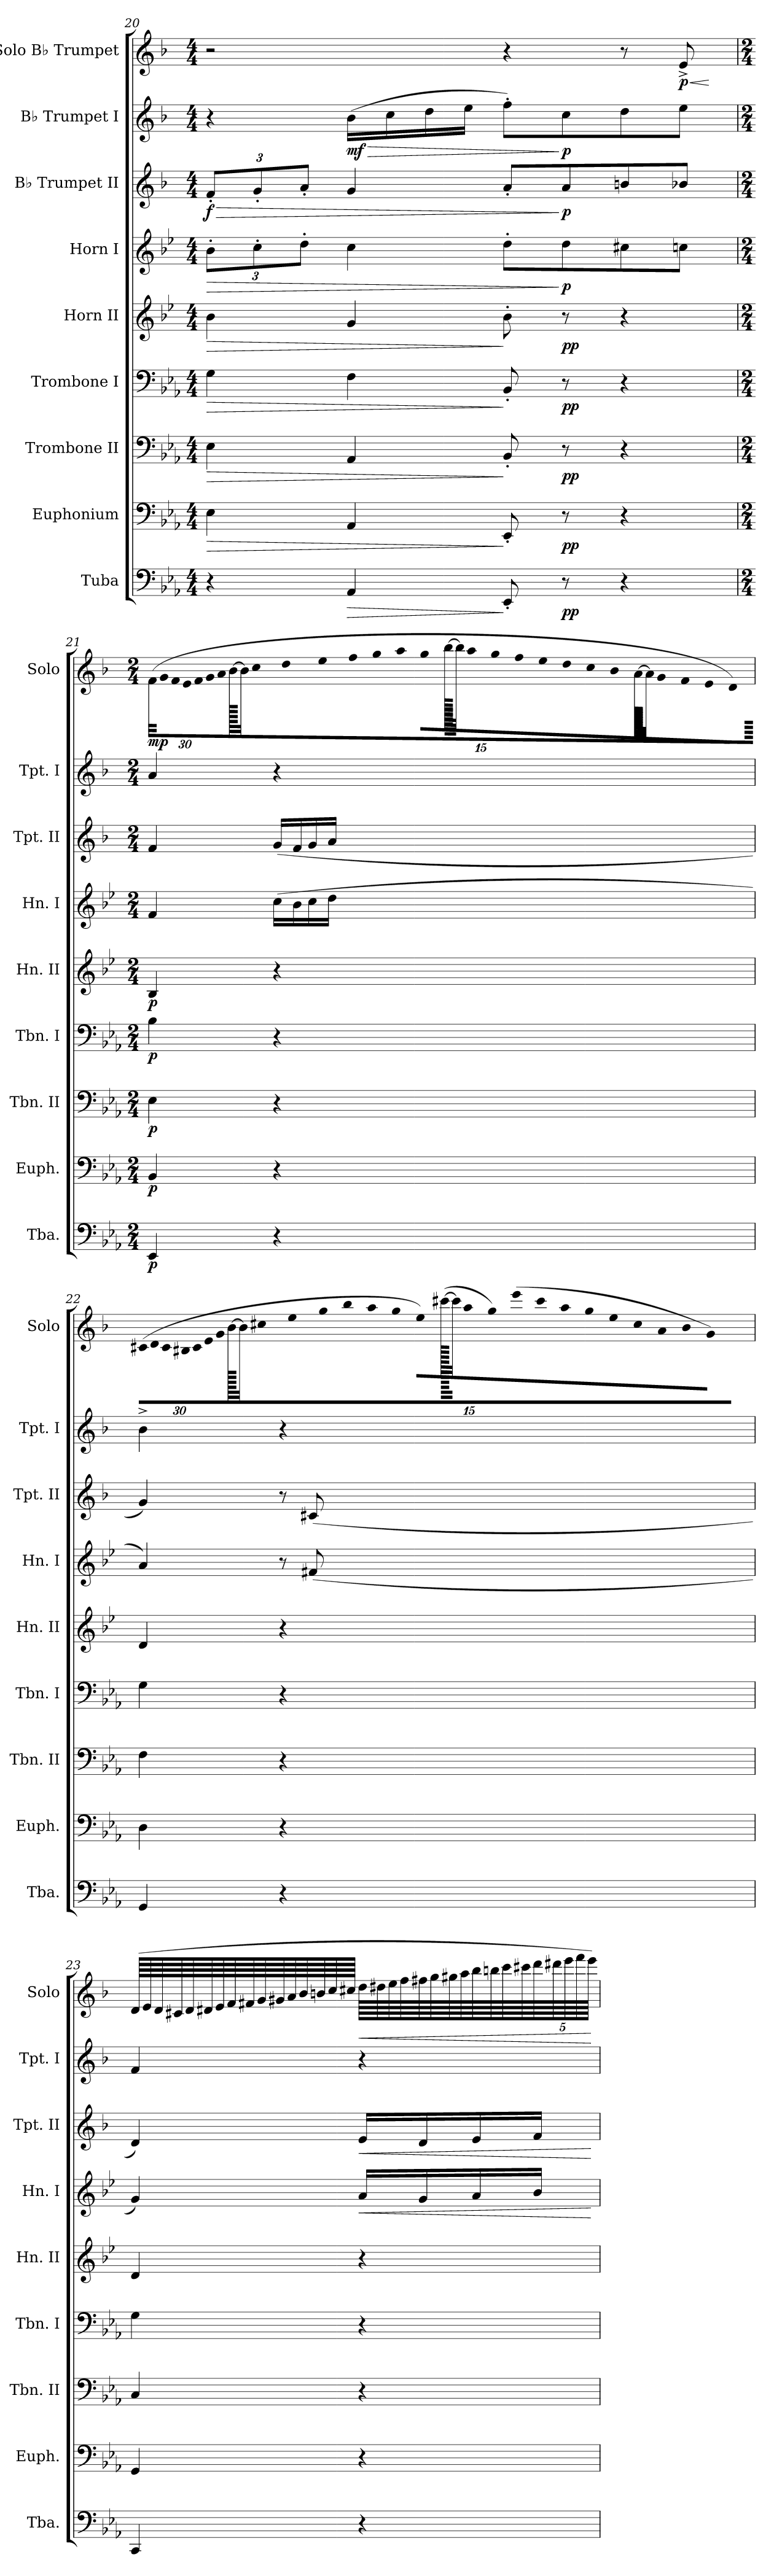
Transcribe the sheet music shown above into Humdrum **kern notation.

**kern	**dynam	**kern	**dynam	**kern	**dynam	**kern	**dynam	**kern	**dynam	**kern	**dynam	**kern	**dynam	**kern	**dynam	**kern	**dynam
*part9	*part9	*part8	*part8	*part7	*part7	*part6	*part6	*part5	*part5	*part4	*part4	*part3	*part3	*part2	*part2	*part1	*part1
*staff9	*staff9	*staff8	*staff8	*staff7	*staff7	*staff6	*staff6	*staff5	*staff5	*staff4	*staff4	*staff3	*staff3	*staff2	*staff2	*staff1	*staff1
*I"Tuba	*	*I"Euphonium	*	*I"Trombone II	*	*I"Trombone I	*	*I"Horn II	*	*I"Horn I	*	*I"B♭ Trumpet II	*	*I"B♭ Trumpet I	*	*I"Solo B♭ Trumpet	*
*I'Tba.	*	*I'Euph.	*	*I'Tbn. II	*	*I'Tbn. I	*	*I'Hn. II	*	*I'Hn. I	*	*I'Tpt. II	*	*I'Tpt. I	*	*I'Solo	*
*clefF4	*	*clefF4	*	*clefF4	*	*clefF4	*	*clefG2	*	*clefG2	*	*clefG2	*	*clefG2	*	*clefG2	*
*	*	*	*	*	*	*	*	*ITrd4c7	*	*ITrd4c7	*	*ITrd1c2	*	*ITrd1c2	*	*ITrd1c2	*
*k[b-e-a-]	*	*k[b-e-a-]	*	*k[b-e-a-]	*	*k[b-e-a-]	*	*k[b-e-a-]	*	*k[b-e-a-]	*	*k[b-e-a-]	*	*k[b-e-a-]	*	*k[b-e-a-]	*
*M4/4	*	*M4/4	*	*M4/4	*	*M4/4	*	*M4/4	*	*M4/4	*	*M4/4	*	*M4/4	*	*M4/4	*
=20	=20	=20	=20	=20	=20	=20	=20	=20	=20	=20	=20	=20	=20	=20	=20	=20	=20
!	!	!	!LO:HP:b	!	!LO:HP:b	!	!LO:HP:b	!	!LO:HP:b	!	!	!	!	!	!	!	!
*	*	*	*	*	*	*	*	*	*	*Xbrackettup	*	*	*	*	*	*	*
!	!	!	!	!	!	!	!	!	!	!	!LO:HP:b	!	!	!	!	!	!
*	*	*	*	*	*	*	*	*	*	*	*	*Xbrackettup	*	*	*	*	*
!	!	!	!	!	!	!	!	!	!	!	!	!	!LO:HP:b	!	!	!	!
!	!	!	!	!	!	!	!	!	!	!	!	!	!LO:DY:n=1:b	!	!	!	!
*	*	*	*	*	*	*	*	*	*	*	*	*	*	*	*	*^	*
4r	.	4E-\	>	4E-\	>	4G\	>	4e-\	>	12e-'\L	>	12e-'/L	> f	4r	.	2r	2ryy	.
.	.	.	.	.	.	.	.	.	.	12f'\	.	12f'/	.	.	.	.	.	.
.	.	.	.	.	.	.	.	.	.	12g'\J	.	12g'/J	.	.	.	.	.	.
!	!LO:HP:b	!	!	!	!	!	!	!	!	!	!	!	!	!	!LO:HP:b	!	!	!
!	!	!	!	!	!	!	!	!	!	!	!	!	!	!	!LO:DY:n=1:b	!	!	!
4AA-/	>	4AA-/	.	4AA-/	.	4F\	.	4c/	.	4f\	.	4f/	.	(>16a-\LL	> mf	.	.	.
.	.	.	.	.	.	.	.	.	.	.	.	.	.	16b-\	.	.	.	.
.	.	.	.	.	.	.	.	.	.	.	.	.	.	16cc\	.	.	.	.
.	.	.	.	.	.	.	.	.	.	.	.	.	.	16dd\JJ	.	.	.	.
8EE-'/	]	8EE-'/	]	8BB-'/	]	8BB-'/	]	8e-'\	]	8g'\L	.	8g'/L	.	8ee-'\L)	.	4r	8ryy	.
*	*	*	*	*	*	*	*	*	*	*	*	*	*	*	*	*MM65	*	*
!	!LO:DY:b	!	!LO:DY:b	!	!LO:DY:b	!	!LO:DY:b	!	!LO:DY:b	!	!LO:DY:n=1:b	!	!LO:DY:n=2:b	!	!LO:DY:n=2:b	!	!	!
8r	pp	8r	pp	8r	pp	8r	pp	8r	pp	8g\	] p	8g/	] p	8b-\	] p	.	4.ryy	.
*	*	*	*	*	*	*	*	*	*	*	*	*	*	*	*	*MM55	*	*
4r	.	4r	.	4r	.	4r	.	4r	.	8f#X\	.	8an/	.	8cc\	.	8r	.	.
*	*	*	*	*	*	*	*	*	*	*	*	*	*	*	*	*MM45	*	*
!	!	!	!	!	!	!	!	!	!	!	!	!	!	!	!	!	!	!LO:HP:b
!	!	!	!	!	!	!	!	!	!	!	!	!	!	!	!	!	!	!LO:DY:n=1:b
.	.	.	.	.	.	.	.	.	.	8fn\J	.	8a-X/J	.	8dd\J	.	8d^/	.	< p
.	.	.	.	.	.	.	.	.	.	.	.	.	.	.	.	.	.	[
*	*	*	*	*	*	*	*	*	*	*	*	*	*	*	*	*v	*v	*
!!LO:PB:g=z
=21	=21	=21	=21	=21	=21	=21	=21	=21	=21	=21	=21	=21	=21	=21	=21	=21	=21
!!LO:REH:place=s1:a:B:fs=14:t=21
*M2/4	*	*M2/4	*	*M2/4	*	*M2/4	*	*M2/4	*	*M2/4	*	*M2/4	*	*M2/4	*	*M2/4	*
*	*	*	*	*	*	*	*	*	*	*	*	*	*	*	*	*Xbrackettup	*
*	*	*	*	*	*	*	*	*	*	*	*	*	*	*	*	*MM40	*
*	*	*	*	*	*	*	*	*	*	*	*	*	*	*	*	*^	*
!	!	!	!	!	!	!	!	!	!	!	!	!	!	!	!	!LO:TX:a:B:t=Slow, Freely	!	!
!	!LO:DY:b	!	!LO:DY:b	!	!LO:DY:b	!	!LO:DY:b	!	!LO:DY:b	!	!	!	!	!	!	!LO:N:vis=32	!	!LO:DY:b
*	*	*	*	*	*	*	*	*	*	*	*	*	*	*	*	*v	*v	*
4EE-/	p	4BB-/	p	4E-\	p	4B-\	p	4E-/	p	4B-/	.	4e-/	.	4g/	.	(>960%17e-\LLL	mp
!	!	!	!	!	!	!	!	!	!	!	!	!	!	!	!	!LO:N:vis=32	!
.	.	.	.	.	.	.	.	.	.	.	.	.	.	.	.	960%17f\	.
!	!	!	!	!	!	!	!	!	!	!	!	!	!	!	!	!LO:N:vis=32	!
.	.	.	.	.	.	.	.	.	.	.	.	.	.	.	.	960%17e-\	.
!	!	!	!	!	!	!	!	!	!	!	!	!	!	!	!	!LO:N:vis=32	!
.	.	.	.	.	.	.	.	.	.	.	.	.	.	.	.	960%17d\	.
!	!	!	!	!	!	!	!	!	!	!	!	!	!	!	!	!LO:N:vis=32	!
.	.	.	.	.	.	.	.	.	.	.	.	.	.	.	.	960%17e-\	.
!	!	!	!	!	!	!	!	!	!	!	!	!	!	!	!	!LO:N:vis=32	!
.	.	.	.	.	.	.	.	.	.	.	.	.	.	.	.	960%17f\	.
!	!	!	!	!	!	!	!	!	!	!	!	!	!	!	!	!LO:N:vis=32	!
.	.	.	.	.	.	.	.	.	.	.	.	.	.	.	.	960%17g\	.
.	.	.	.	.	.	.	.	.	.	.	.	.	.	.	.	[960a-\	.
.	.	.	.	.	.	.	.	.	.	.	.	.	.	.	.	60a-\]	.
!	!	!	!	!	!	!	!	!	!	!	!	!	!	!	!	!LO:N:vis=32	!
.	.	.	.	.	.	.	.	.	.	.	.	.	.	.	.	960%17b-\	.
!	!	!	!	!	!	!	!	!	!	!	!	!	!	!	!	!LO:N:vis=32	!
.	.	.	.	.	.	.	.	.	.	.	.	.	.	.	.	960%17cc\	.
!	!	!	!	!	!	!	!	!	!	!	!	!	!	!	!	!LO:N:vis=32	!
.	.	.	.	.	.	.	.	.	.	.	.	.	.	.	.	960%17dd\	.
!	!	!	!	!	!	!	!	!	!	!	!	!	!	!	!	!LO:N:vis=32	!
.	.	.	.	.	.	.	.	.	.	.	.	.	.	.	.	960%17ee-\	.
!	!	!	!	!	!	!	!	!	!	!	!	!	!	!	!	!LO:N:vis=32	!
.	.	.	.	.	.	.	.	.	.	.	.	.	.	.	.	960%17ff\	.
!	!	!	!	!	!	!	!	!	!	!	!	!	!	!	!	!LO:N:vis=32	!
.	.	.	.	.	.	.	.	.	.	.	.	.	.	.	.	960%17gg\JJJ	.
!	!	!	!	!	!	!	!	!	!	!	!	!	!	!	!	!LO:N:vis=32	!
.	.	.	.	.	.	.	.	.	.	.	.	.	.	.	.	960%17ff\LLL	.
4r	.	4r	.	4r	.	4r	.	4r	.	(>16f\LL	.	(<16f/LL	.	4r	.	.	.
.	.	.	.	.	.	.	.	.	.	.	.	.	.	.	.	[960aa-\	.
.	.	.	.	.	.	.	.	.	.	.	.	.	.	.	.	60aa-\]	.
!	!	!	!	!	!	!	!	!	!	!	!	!	!	!	!	!LO:N:vis=32	!
.	.	.	.	.	.	.	.	.	.	.	.	.	.	.	.	960%17gg\	.
!	!	!	!	!	!	!	!	!	!	!	!	!	!	!	!	!LO:N:vis=32	!
.	.	.	.	.	.	.	.	.	.	.	.	.	.	.	.	960%17ff\	.
.	.	.	.	.	.	.	.	.	.	16e-\	.	16e-/	.	.	.	.	.
!	!	!	!	!	!	!	!	!	!	!	!	!	!	!	!	!LO:N:vis=32	!
.	.	.	.	.	.	.	.	.	.	.	.	.	.	.	.	960%17ee-\	.
!	!	!	!	!	!	!	!	!	!	!	!	!	!	!	!	!LO:N:vis=32	!
.	.	.	.	.	.	.	.	.	.	.	.	.	.	.	.	960%17dd\	.
!	!	!	!	!	!	!	!	!	!	!	!	!	!	!	!	!LO:N:vis=32	!
.	.	.	.	.	.	.	.	.	.	.	.	.	.	.	.	960%17cc\	.
!	!	!	!	!	!	!	!	!	!	!	!	!	!	!	!	!LO:N:vis=32	!
.	.	.	.	.	.	.	.	.	.	.	.	.	.	.	.	960%17b-\	.
.	.	.	.	.	.	.	.	.	.	16f\	.	16f/	.	.	.	.	.
!	!	!	!	!	!	!	!	!	!	!	!	!	!	!	!	!LO:N:vis=32	!
.	.	.	.	.	.	.	.	.	.	.	.	.	.	.	.	960%17a-\	.
.	.	.	.	.	.	.	.	.	.	.	.	.	.	.	.	[960g\	.
.	.	.	.	.	.	.	.	.	.	.	.	.	.	.	.	60g\]	.
!	!	!	!	!	!	!	!	!	!	!	!	!	!	!	!	!LO:N:vis=32	!
.	.	.	.	.	.	.	.	.	.	.	.	.	.	.	.	960%17f\	.
.	.	.	.	.	.	.	.	.	.	16g\JJ	.	16g/JJ	.	.	.	.	.
!	!	!	!	!	!	!	!	!	!	!	!	!	!	!	!	!LO:N:vis=32	!
.	.	.	.	.	.	.	.	.	.	.	.	.	.	.	.	960%17e-\	.
!	!	!	!	!	!	!	!	!	!	!	!	!	!	!	!	!LO:N:vis=32	!
.	.	.	.	.	.	.	.	.	.	.	.	.	.	.	.	960%17d\	.
!	!	!	!	!	!	!	!	!	!	!	!	!	!	!	!	!LO:N:vis=32	!
.	.	.	.	.	.	.	.	.	.	.	.	.	.	.	.	960%17c\JJJ)	.
.	.	.	.	.	.	.	.	.	.	.	.	.	.	.	.	240ryy	.
!!LO:PB:g=z
=22	=22	=22	=22	=22	=22	=22	=22	=22	=22	=22	=22	=22	=22	=22	=22	=22	=22
!	!	!	!	!	!	!	!	!	!	!	!	!	!	!	!	!LO:N:vis=32	!
4GG/	.	4D\	.	4F\	.	4G\	.	4G/	.	4d/)	.	4f/)	.	4a-^\	.	(>960%17Bn\LLL	.
!	!	!	!	!	!	!	!	!	!	!	!	!	!	!	!	!LO:N:vis=32	!
.	.	.	.	.	.	.	.	.	.	.	.	.	.	.	.	960%17c\	.
!	!	!	!	!	!	!	!	!	!	!	!	!	!	!	!	!LO:N:vis=32	!
.	.	.	.	.	.	.	.	.	.	.	.	.	.	.	.	960%17B\	.
!	!	!	!	!	!	!	!	!	!	!	!	!	!	!	!	!LO:N:vis=32	!
.	.	.	.	.	.	.	.	.	.	.	.	.	.	.	.	960%17A#X\	.
!	!	!	!	!	!	!	!	!	!	!	!	!	!	!	!	!LO:N:vis=32	!
.	.	.	.	.	.	.	.	.	.	.	.	.	.	.	.	960%17B\	.
!	!	!	!	!	!	!	!	!	!	!	!	!	!	!	!	!LO:N:vis=32	!
.	.	.	.	.	.	.	.	.	.	.	.	.	.	.	.	960%17d\	.
!	!	!	!	!	!	!	!	!	!	!	!	!	!	!	!	!LO:N:vis=32	!
.	.	.	.	.	.	.	.	.	.	.	.	.	.	.	.	960%17f\	.
.	.	.	.	.	.	.	.	.	.	.	.	.	.	.	.	[960a-\	.
.	.	.	.	.	.	.	.	.	.	.	.	.	.	.	.	60a-\]	.
!	!	!	!	!	!	!	!	!	!	!	!	!	!	!	!	!LO:N:vis=32	!
.	.	.	.	.	.	.	.	.	.	.	.	.	.	.	.	960%17bn\	.
!	!	!	!	!	!	!	!	!	!	!	!	!	!	!	!	!LO:N:vis=32	!
.	.	.	.	.	.	.	.	.	.	.	.	.	.	.	.	960%17dd\	.
!	!	!	!	!	!	!	!	!	!	!	!	!	!	!	!	!LO:N:vis=32	!
.	.	.	.	.	.	.	.	.	.	.	.	.	.	.	.	960%17ff\	.
!	!	!	!	!	!	!	!	!	!	!	!	!	!	!	!	!LO:N:vis=32	!
.	.	.	.	.	.	.	.	.	.	.	.	.	.	.	.	960%17aa-\	.
!	!	!	!	!	!	!	!	!	!	!	!	!	!	!	!	!LO:N:vis=32	!
.	.	.	.	.	.	.	.	.	.	.	.	.	.	.	.	960%17gg\	.
!	!	!	!	!	!	!	!	!	!	!	!	!	!	!	!	!LO:N:vis=32	!
.	.	.	.	.	.	.	.	.	.	.	.	.	.	.	.	960%17ff\JJJ	.
!	!	!	!	!	!	!	!	!	!	!	!	!	!	!	!	!LO:N:vis=32	!
.	.	.	.	.	.	.	.	.	.	.	.	.	.	.	.	960%17dd\LLL)	.
4r	.	4r	.	4r	.	4r	.	4r	.	8r	.	8r	.	4r	.	.	.
.	.	.	.	.	.	.	.	.	.	.	.	.	.	.	.	(>[960bbn\	.
.	.	.	.	.	.	.	.	.	.	.	.	.	.	.	.	60bb\]	.
!	!	!	!	!	!	!	!	!	!	!	!	!	!	!	!	!LO:N:vis=32	!
.	.	.	.	.	.	.	.	.	.	.	.	.	.	.	.	960%17gg\	.
!	!	!	!	!	!	!	!	!	!	!	!	!	!	!	!	!LO:N:vis=32	!
.	.	.	.	.	.	.	.	.	.	.	.	.	.	.	.	960%17ff\)	.
!	!	!	!	!	!	!	!	!	!	!	!	!	!	!	!	!LO:N:vis=32	!
.	.	.	.	.	.	.	.	.	.	.	.	.	.	.	.	(>960%17ddd\	.
!	!	!	!	!	!	!	!	!	!	!	!	!	!	!	!	!LO:N:vis=32	!
.	.	.	.	.	.	.	.	.	.	.	.	.	.	.	.	960%17bb\	.
!	!	!	!	!	!	!	!	!	!	!	!	!	!	!	!	!LO:N:vis=32	!
.	.	.	.	.	.	.	.	.	.	.	.	.	.	.	.	960%17gg\	.
.	.	.	.	.	.	.	.	.	.	.	.	.	.	.	.	48ff\	.
.	.	.	.	.	.	.	.	.	.	(<8Bn/	.	(<8Bn/	.	.	.	.	.
.	.	.	.	.	.	.	.	.	.	.	.	.	.	.	.	48dd\	.
.	.	.	.	.	.	.	.	.	.	.	.	.	.	.	.	48b\	.
.	.	.	.	.	.	.	.	.	.	.	.	.	.	.	.	48g\	.
.	.	.	.	.	.	.	.	.	.	.	.	.	.	.	.	48a-\	.
.	.	.	.	.	.	.	.	.	.	.	.	.	.	.	.	48f\JJJ)	.
.	.	.	.	.	.	.	.	.	.	.	.	.	.	.	.	320ryy	.
!!LO:PB:g=z
=23	=23	=23	=23	=23	=23	=23	=23	=23	=23	=23	=23	=23	=23	=23	=23	=23	=23
4CC/	.	4GG/	.	4C/	.	4G\	.	4G/	.	4c/)	.	4c/)	.	4e-/	.	(>64c/LLLL	.
.	.	.	.	.	.	.	.	.	.	.	.	.	.	.	.	64d/	.
.	.	.	.	.	.	.	.	.	.	.	.	.	.	.	.	64c/	.
.	.	.	.	.	.	.	.	.	.	.	.	.	.	.	.	64Bn/	.
.	.	.	.	.	.	.	.	.	.	.	.	.	.	.	.	64c/	.
.	.	.	.	.	.	.	.	.	.	.	.	.	.	.	.	64c#X/	.
.	.	.	.	.	.	.	.	.	.	.	.	.	.	.	.	64d/	.
.	.	.	.	.	.	.	.	.	.	.	.	.	.	.	.	64e-/	.
.	.	.	.	.	.	.	.	.	.	.	.	.	.	.	.	64en/	.
.	.	.	.	.	.	.	.	.	.	.	.	.	.	.	.	64f/	.
.	.	.	.	.	.	.	.	.	.	.	.	.	.	.	.	64f#X/	.
.	.	.	.	.	.	.	.	.	.	.	.	.	.	.	.	64g/	.
.	.	.	.	.	.	.	.	.	.	.	.	.	.	.	.	64a-/	.
.	.	.	.	.	.	.	.	.	.	.	.	.	.	.	.	64an/	.
.	.	.	.	.	.	.	.	.	.	.	.	.	.	.	.	64b-/	.
.	.	.	.	.	.	.	.	.	.	.	.	.	.	.	.	64bn/JJJJ	.
!	!	!	!	!	!	!	!	!	!	!	!LO:HP:b	!	!LO:HP:b	!	!	!	!LO:HP:b
4r	.	4r	.	4r	.	4r	.	4r	.	16d/LL	<	16d/LL	<	4r	.	64cc\LLLL	<
.	.	.	.	.	.	.	.	.	.	.	.	.	.	.	.	64cc#X\	.
.	.	.	.	.	.	.	.	.	.	.	.	.	.	.	.	64dd\	.
.	.	.	.	.	.	.	.	.	.	.	.	.	.	.	.	64ee-\	.
.	.	.	.	.	.	.	.	.	.	16c/	.	16c/	.	.	.	64een\	.
.	.	.	.	.	.	.	.	.	.	.	.	.	.	.	.	64ff\	.
.	.	.	.	.	.	.	.	.	.	.	.	.	.	.	.	64ff#X\	.
.	.	.	.	.	.	.	.	.	.	.	.	.	.	.	.	64gg\	.
.	.	.	.	.	.	.	.	.	.	16d/	.	16d/	.	.	.	64aa-\	.
.	.	.	.	.	.	.	.	.	.	.	.	.	.	.	.	64aan\	.
.	.	.	.	.	.	.	.	.	.	.	.	.	.	.	.	64bb-\	.
.	.	.	.	.	.	.	.	.	.	.	.	.	.	.	.	64bbn\	.
.	.	.	.	.	.	.	.	.	.	16e-/JJ	.	16e-/JJ	.	.	.	80ccc\	.
.	.	.	.	.	.	.	.	.	.	.	.	.	.	.	.	80ccc#X\	.
.	.	.	.	.	.	.	.	.	.	.	.	.	.	.	.	80ddd\	.
.	.	.	.	.	.	.	.	.	.	.	.	.	.	.	.	80eee-\	.
.	.	.	.	.	.	.	.	.	.	.	.	.	.	.	.	80ddd\JJJJ)	.
.	.	.	.	.	.	.	.	.	.	.	[	.	[	.	.	.	[
=	=	=	=	=	=	=	=	=	=	=	=	=	=	=	=	=	=
*-	*-	*-	*-	*-	*-	*-	*-	*-	*-	*-	*-	*-	*-	*-	*-	*-	*-
